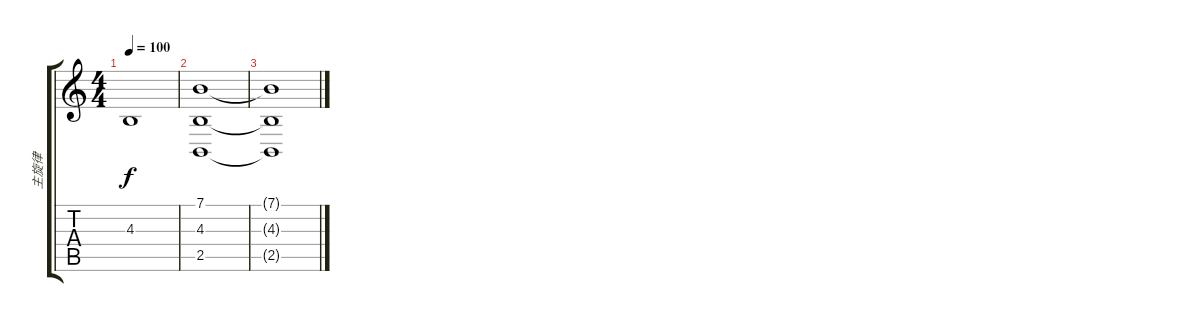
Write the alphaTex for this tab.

\track ("主旋律" "主旋律") {instrument pad7halo}
\staff {score tabs}
\tuning (E4 B3 G3 D3 A2 E2) {hide}
\ts (4 4)
\tempo 100
\clef g2
\ks c
4.3.1{dy f} |
(7.1 4.3 2.5).1 |
(7.1{t} 4.3{t} 2.5{t}).1
